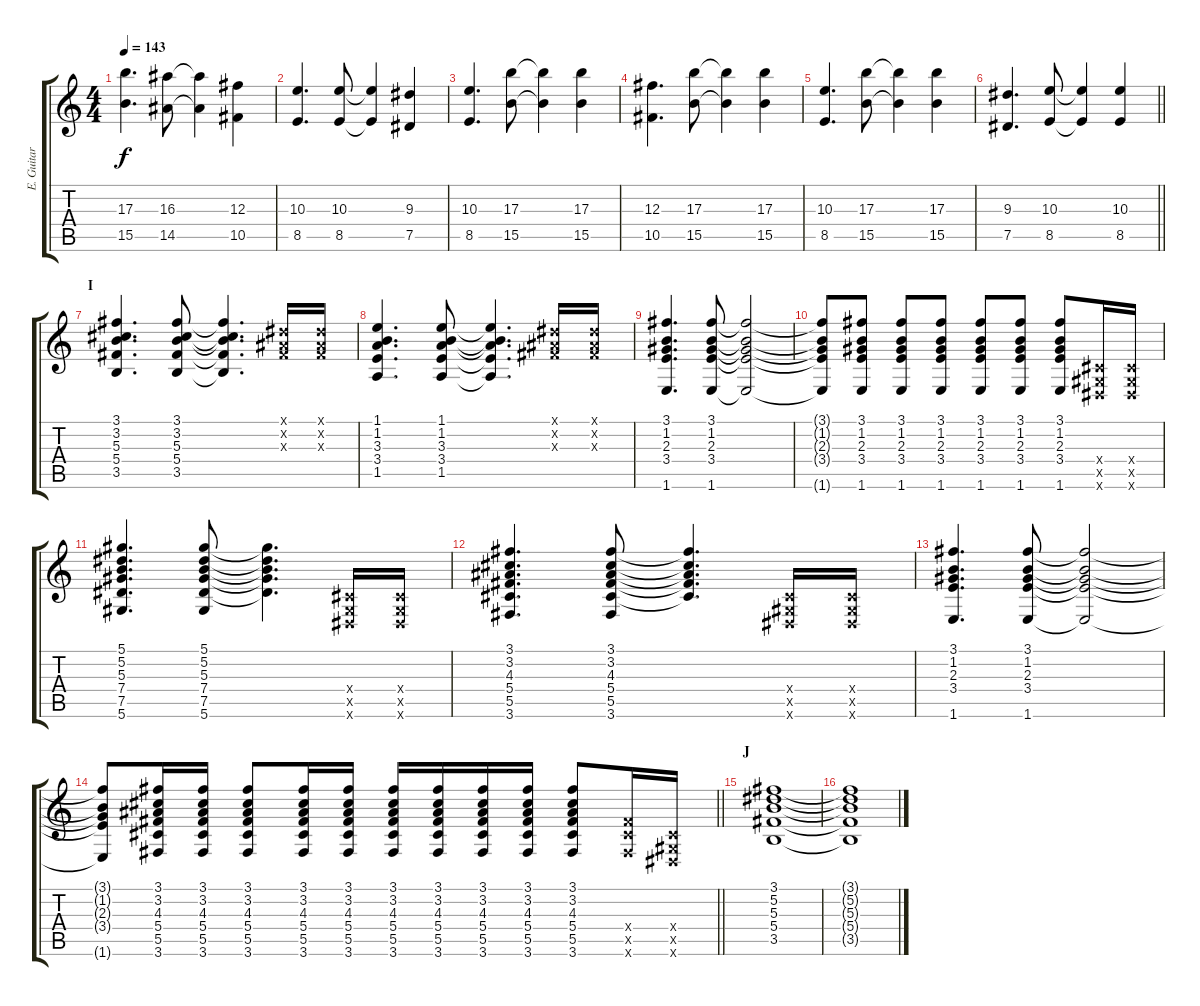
\track ("E. Guitar II" "E. Guitar ") {instrument distortionguitar}
\staff {score tabs}
\tuning (Eb4 Bb3 Gb3 Db3 Ab2 Eb2) {hide}
\ts (4 4)
\tempo 143
\clef g2
\ks aminor
(17.3 15.5).4{d dy f} (16.3 14.5).8 (16.3{t} 14.5{t}).4 (12.3 10.5).4 |
(10.3 8.5).4{d} (10.3 8.5).8 (10.3{t} 8.5{t}).4 (9.3 7.5).4 |
(10.3 8.5).4{d} (17.3 15.5).8 (17.3{t} 15.5{t}).4 (17.3 15.5).4 |
(12.3 10.5).4{d} (17.3 15.5).8 (17.3{t} 15.5{t}).4 (17.3 15.5).4 |
(10.3 8.5).4{d} (17.3 15.5).8 (17.3{t} 15.5{t}).4 (17.3 15.5).4 |
\barLineRight lightlight
(9.3 7.5).4{d} (10.3 8.5).8 (10.3{t} 8.5{t}).4 (10.3 8.5).4 |
\section ("" "I")
(3.1 3.2 5.3 5.4 3.5).4{d} (3.1 3.2 5.3 5.4 3.5).8 (3.1{t} 3.2{t} 5.3{t} 5.4{t} 3.5{t}).4{d} (0.1{x} 0.2{x} 0.3{x}).16 (0.1{x} 0.2{x} 0.3{x}).16 |
(1.1 1.2 3.3 3.4 1.5).4{d} (1.1 1.2 3.3 3.4 1.5).8 (1.1{t} 1.2{t} 3.3{t} 3.4{t} 1.5{t}).4{d} (0.1{x} 0.2{x} 0.3{x}).16 (0.1{x} 0.2{x} 0.3{x}).16 |
(3.1 1.2 2.3 3.4 1.6).4{d} (3.1 1.2 2.3 3.4 1.6).8 (3.1{t} 1.2{t} 2.3{t} 3.4{t} 1.6{t}).2 |
(3.1{t} 1.2{t} 2.3{t} 3.4{t} 1.6{t}).8 (3.1 1.2 2.3 3.4 1.6).8 (3.1 1.2 2.3 3.4 1.6).8 (3.1 1.2 2.3 3.4 1.6).8 (3.1 1.2 2.3 3.4 1.6).8 (3.1 1.2 2.3 3.4 1.6).8 (3.1 1.2 2.3 3.4 1.6).8 (0.4{x} 0.5{x} 0.6{x}).16 (0.4{x} 0.5{x} 0.6{x}).16 |
(5.1 5.2 5.3 7.4 7.5 5.6).4{d} (5.1 5.2 5.3 7.4 7.5 5.6).8 (5.1{t} 5.2{t} 5.3{t} 7.4{t} 7.5{t}).4{d} (0.4{x} 0.5{x} 0.6{x}).16 (0.4{x} 0.5{x} 0.6{x}).16 |
(3.1 3.2 4.3 5.4 5.5 3.6).4{d} (3.1 3.2 4.3 5.4 5.5 3.6).8 (3.1{t} 3.2{t} 4.3{t} 5.4{t} 5.5{t}).4{d} (0.4{x} 0.5{x} 0.6{x}).16 (0.4{x} 0.5{x} 0.6{x}).16 |
(3.1 1.2 2.3 3.4 1.6).4{d} (3.1 1.2 2.3 3.4 1.6).8 (3.1{t} 1.2{t} 2.3{t} 3.4{t} 1.6{t}).2 |
\barLineRight lightlight
(3.1{t} 1.2{t} 2.3{t} 3.4{t} 1.6{t}).8 (3.1 3.2 4.3 5.4 5.5 3.6).16 (3.1 3.2 4.3 5.4 5.5 3.6).16 (3.1 3.2 4.3 5.4 5.5 3.6).8 (3.1 3.2 4.3 5.4 5.5 3.6).16 (3.1 3.2 4.3 5.4 5.5 3.6).16 (3.1 3.2 4.3 5.4 5.5 3.6).16 (3.1 3.2 4.3 5.4 5.5 3.6).16 (3.1 3.2 4.3 5.4 5.5 3.6).16 (3.1 3.2 4.3 5.4 5.5 3.6).16 (3.1 3.2 4.3 5.4 5.5 3.6).8 (5.4{x} 5.5{x} 3.6{x}).16 (0.4{x} 0.5{x} 0.6{x}).16 |
\section ("" "J")
(3.1 5.2 5.3 5.4 3.5).1 |
(3.1{t} 5.2{t} 5.3{t} 5.4{t} 3.5{t}).1
